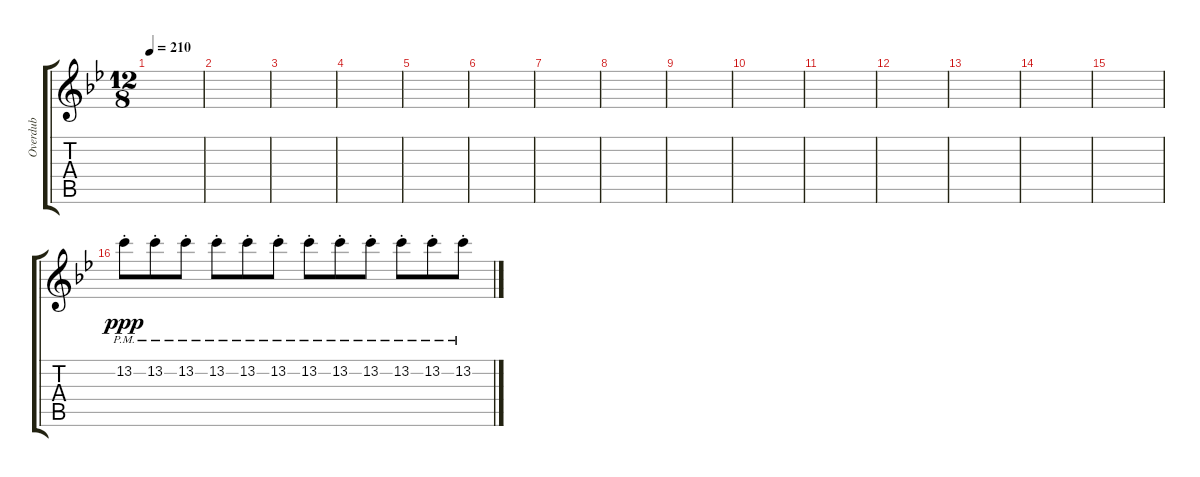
\track ("Overdub" "Overdub") {instrument distortionguitar}
\staff {score tabs}
\tuning (E4 B3 G3 D3 A2 D2) {hide}
\ts (12 8)
\tempo 210
\clef g2
\ks bb
|
|
|
|
|
|
|
|
|
|
|
|
|
|
|
13.2{pm st}.8{dy ppp volume 9 instrument distortionguitar} 13.2{pm st}.8 13.2{pm st}.8 13.2{pm st}.8 13.2{pm st}.8 13.2{pm st}.8 13.2{pm st}.8 13.2{pm st}.8 13.2{pm st}.8 13.2{pm st}.8 13.2{pm st}.8 13.2{pm st}.8
